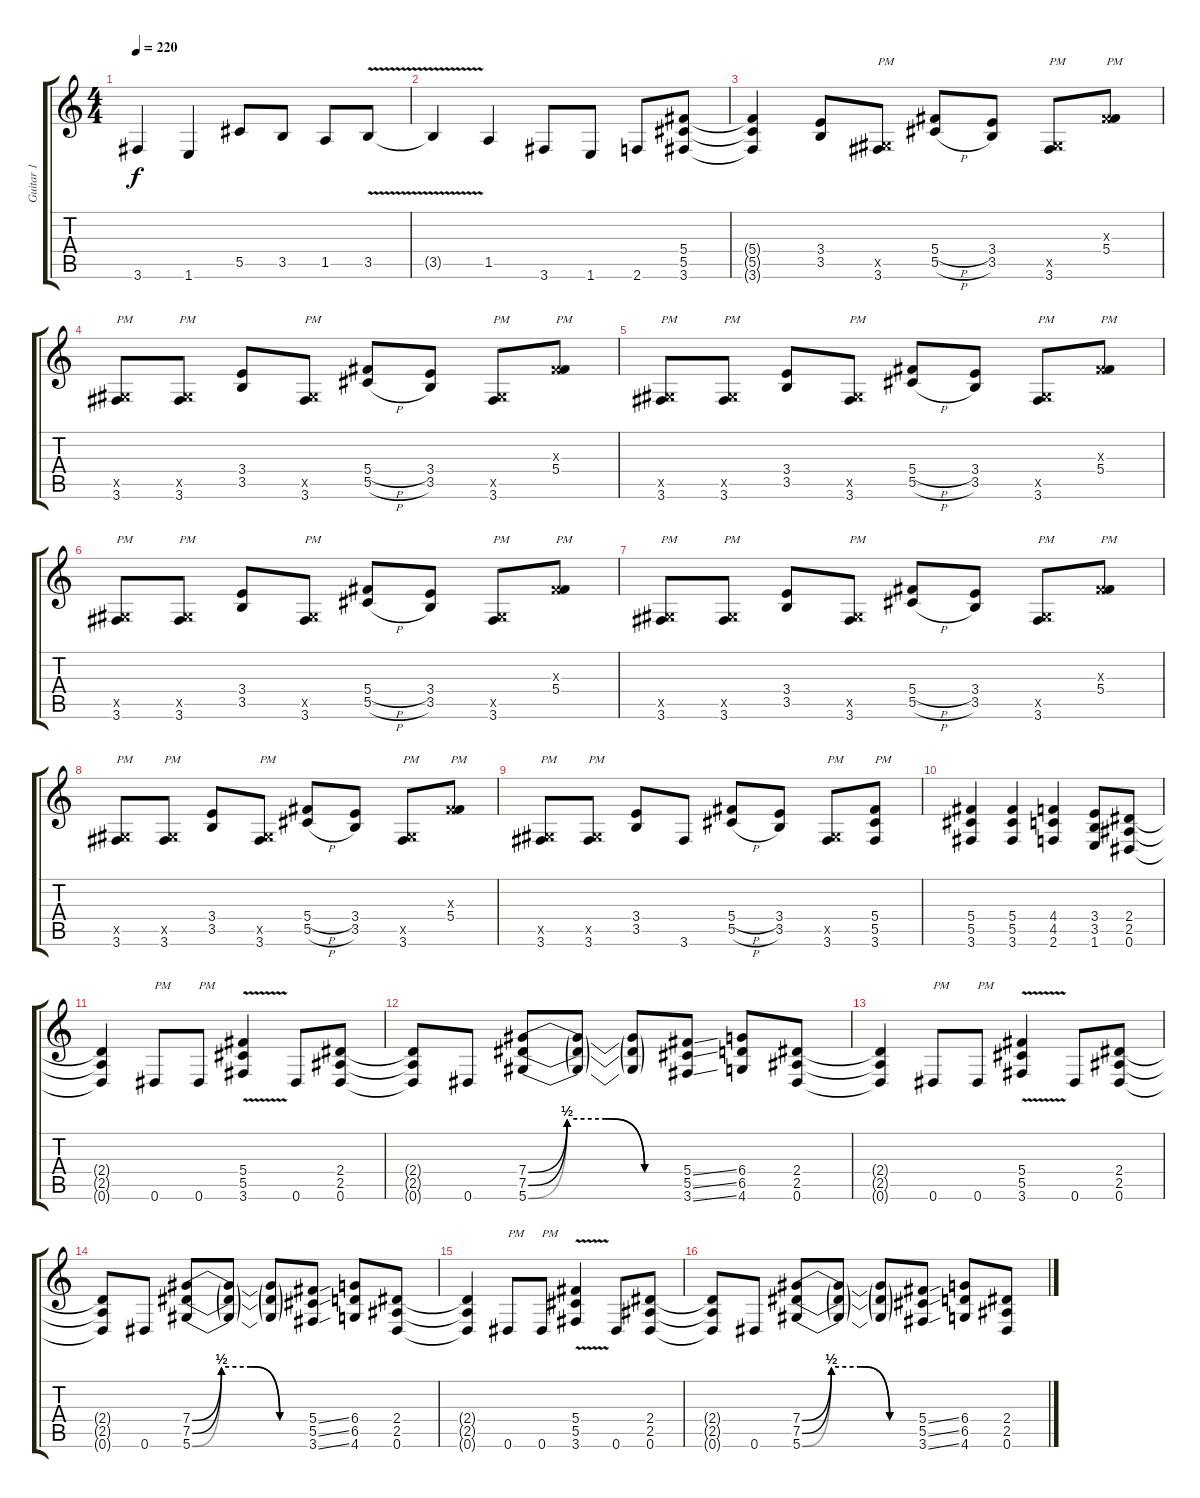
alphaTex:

\track ("Guitar 1" "Guitar 1") {instrument distortionguitar}
\staff {score tabs}
\tuning (Eb4 Bb3 Gb3 Db3 Ab2 Eb2) {hide}
\ts (4 4)
\tempo 220
\clef g2
\ks c
3.6{t}.4{dy f} 1.6.4 5.5.8 3.5.8 1.5.8 3.5{v}.8 |
3.5{t}.4 1.5.4 3.6.8 1.6.8 2.6.8 (5.4 5.5 3.6).8 |
(5.4{t} 5.5{t} 3.6{t}).4 (3.4 3.5).8 (0.5{x} 3.6).8{txt "PM"} (5.4{h} 5.5{h}).8 (3.4 3.5).8 (0.5{x} 3.6).8{txt "PM"} (0.3{x} 5.4).8{txt "PM"} |
(0.5{x} 3.6).8{txt "PM"} (0.5{x} 3.6).8{txt "PM"} (3.4 3.5).8 (0.5{x} 3.6).8{txt "PM"} (5.4{h} 5.5{h}).8 (3.4 3.5).8 (0.5{x} 3.6).8{txt "PM"} (0.3{x} 5.4).8{txt "PM"} |
(0.5{x} 3.6).8{txt "PM"} (0.5{x} 3.6).8{txt "PM"} (3.4 3.5).8 (0.5{x} 3.6).8{txt "PM"} (5.4{h} 5.5{h}).8 (3.4 3.5).8 (0.5{x} 3.6).8{txt "PM"} (0.3{x} 5.4).8{txt "PM"} |
(0.5{x} 3.6).8{txt "PM"} (0.5{x} 3.6).8{txt "PM"} (3.4 3.5).8 (0.5{x} 3.6).8{txt "PM"} (5.4{h} 5.5{h}).8 (3.4 3.5).8 (0.5{x} 3.6).8{txt "PM"} (0.3{x} 5.4).8{txt "PM"} |
(0.5{x} 3.6).8{txt "PM"} (0.5{x} 3.6).8{txt "PM"} (3.4 3.5).8 (0.5{x} 3.6).8{txt "PM"} (5.4{h} 5.5{h}).8 (3.4 3.5).8 (0.5{x} 3.6).8{txt "PM"} (0.3{x} 5.4).8{txt "PM"} |
(0.5{x} 3.6).8{txt "PM"} (0.5{x} 3.6).8{txt "PM"} (3.4 3.5).8 (0.5{x} 3.6).8{txt "PM"} (5.4{h} 5.5{h}).8 (3.4 3.5).8 (0.5{x} 3.6).8{txt "PM"} (0.3{x} 5.4).8{txt "PM"} |
(0.5{x} 3.6).8{txt "PM"} (0.5{x} 3.6).8{txt "PM"} (3.4 3.5).8 3.6.8 (5.4{h} 5.5{h}).8 (3.4 3.5).8 (0.5{x} 3.6).8{txt "PM"} (5.4 5.5 3.6).8{txt "PM"} |
(5.4 5.5 3.6).4 (5.4 5.5 3.6).4 (4.4 4.5 2.6).4 (3.4 3.5 1.6).8 (2.4 2.5 0.6).8 |
(2.4{t} 2.5{t} 0.6{t}).4 0.6.8{txt "PM"} 0.6.8{txt "PM"} (5.4{v} 5.5{v} 3.6{v}).4 0.6.8 (2.4 2.5 0.6).8 |
(2.4{t} 2.5{t} 0.6{t}).8 0.6.8 (7.4{be (custom 0 0 15 2 30 2 45 0 60 0)} 7.5{be (custom 0 0 15 2 30 2 45 0 60 0)} 5.6{be (custom 0 0 15 2 30 2 45 0 60 0)}).8 (7.4{t} 7.5{t} 5.6{t}).8 (7.4{t} 7.5{t} 5.6{t}).8 (5.4{ss} 5.5{ss} 3.6{ss}).8 (6.4 6.5 4.6).8 (2.4 2.5 0.6).8 |
(2.4{t} 2.5{t} 0.6{t}).4 0.6.8{txt "PM"} 0.6.8{txt "PM"} (5.4{v} 5.5{v} 3.6{v}).4 0.6.8 (2.4 2.5 0.6).8 |
(2.4{t} 2.5{t} 0.6{t}).8 0.6.8 (7.4{be (custom 0 0 15 2 30 2 45 0 60 0)} 7.5{be (custom 0 0 15 2 30 2 45 0 60 0)} 5.6{be (custom 0 0 15 2 30 2 45 0 60 0)}).8 (7.4{t} 7.5{t} 5.6{t}).8 (7.4{t} 7.5{t} 5.6{t}).8 (5.4{ss} 5.5{ss} 3.6{ss}).8 (6.4 6.5 4.6).8 (2.4 2.5 0.6).8 |
(2.4{t} 2.5{t} 0.6{t}).4 0.6.8{txt "PM"} 0.6.8{txt "PM"} (5.4{v} 5.5{v} 3.6{v}).4 0.6.8 (2.4 2.5 0.6).8 |
(2.4{t} 2.5{t} 0.6{t}).8 0.6.8 (7.4{be (custom 0 0 15 2 30 2 45 0 60 0)} 7.5{be (custom 0 0 15 2 30 2 45 0 60 0)} 5.6{be (custom 0 0 15 2 30 2 45 0 60 0)}).8 (7.4{t} 7.5{t} 5.6{t}).8 (7.4{t} 7.5{t} 5.6{t}).8 (5.4{ss} 5.5{ss} 3.6{ss}).8 (6.4 6.5 4.6).8 (2.4 2.5 0.6).8
